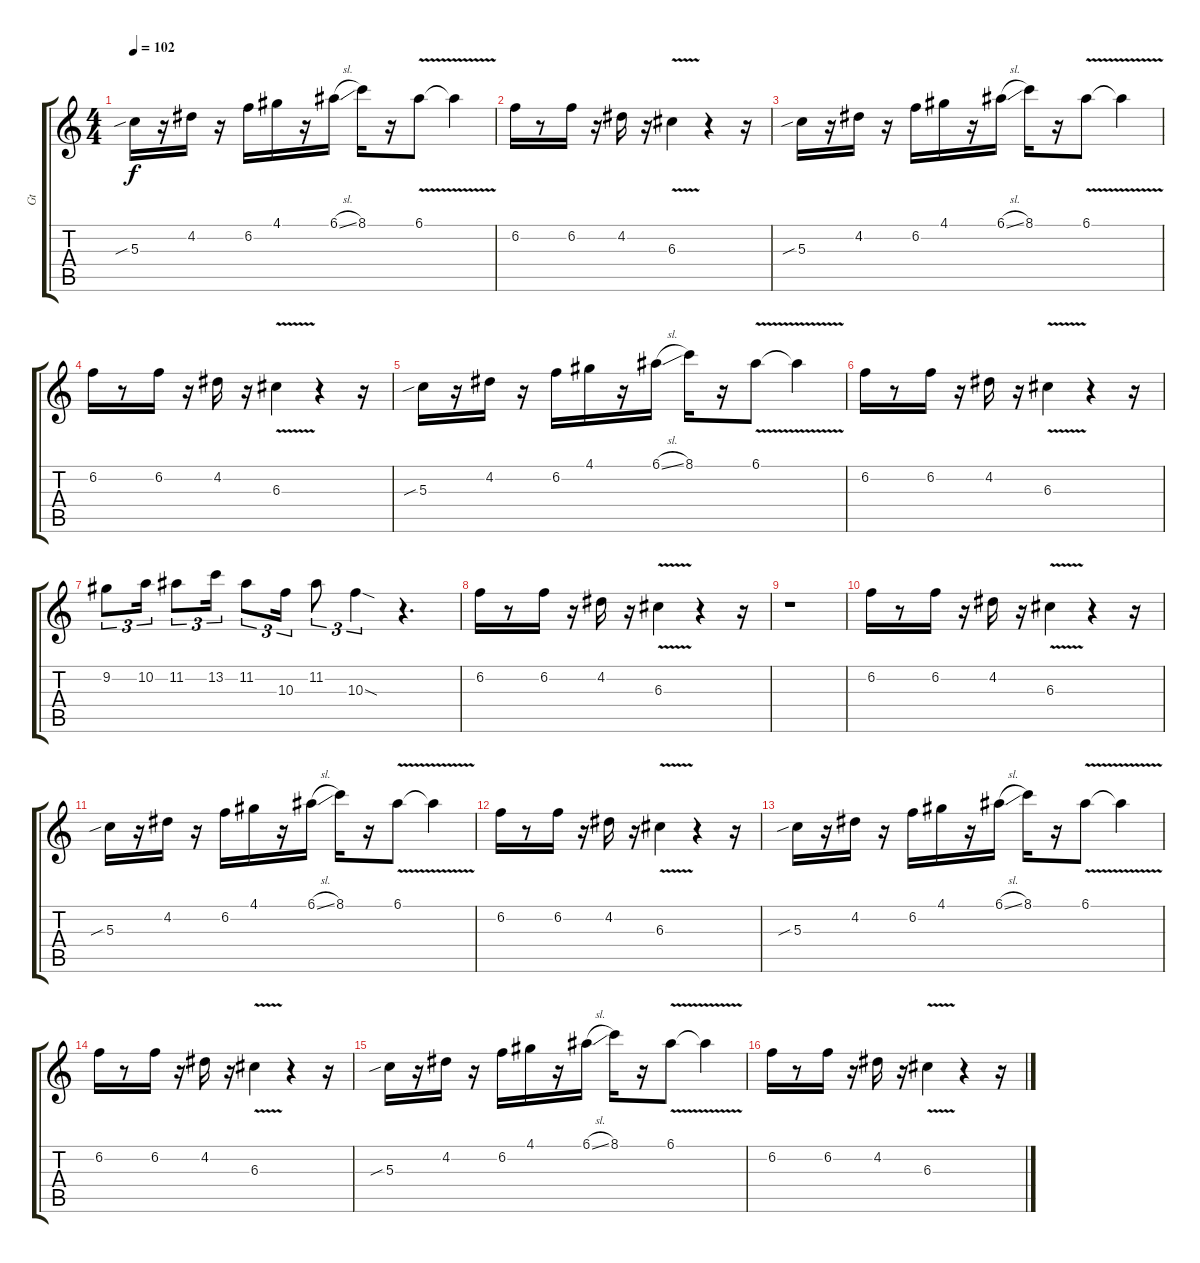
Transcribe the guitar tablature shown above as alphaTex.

\track ("Gt" "Gt") {instrument electricguitarjazz}
\staff {score tabs}
\tuning (E4 B3 G3 D3 A2 E2) {hide}
\ts (4 4)
\tempo 102
\clef g2
\ks c
5.3{sib}.16{dy f} r.16 4.2.16 r.16 6.2.16 4.1.16 r.16 6.1{sl}.16 8.1.16 r.16 6.1{v}.8 6.1{t}.4 |
6.2.16 r.8 6.2.16 r.16 4.2.16 r.16 6.3{v}.4 r.4 r.16 |
5.3{sib}.16 r.16 4.2.16 r.16 6.2.16 4.1.16 r.16 6.1{sl}.16 8.1.16 r.16 6.1{v}.8 6.1{t}.4 |
6.2.16 r.8 6.2.16 r.16 4.2.16 r.16 6.3{v}.4 r.4 r.16 |
5.3{sib}.16 r.16 4.2.16 r.16 6.2.16 4.1.16 r.16 6.1{sl}.16 8.1.16 r.16 6.1{v}.8 6.1{t}.4 |
6.2.16 r.8 6.2.16 r.16 4.2.16 r.16 6.3{v}.4 r.4 r.16 |
9.2.8{tu (3 2)} 10.2.16{tu (3 2)} 11.2.8{tu (3 2)} 13.2.16{tu (3 2)} 11.2.8{tu (3 2)} 10.3.16{tu (3 2)} 11.2.8{tu (3 2)} 10.3{sod}.4{tu (3 2)} r.4{d} |
6.2.16 r.8 6.2.16 r.16 4.2.16 r.16 6.3{v}.4 r.4 r.16 |
r.1 |
6.2.16 r.8 6.2.16 r.16 4.2.16 r.16 6.3{v}.4 r.4 r.16 |
5.3{sib}.16 r.16 4.2.16 r.16 6.2.16 4.1.16 r.16 6.1{sl}.16 8.1.16 r.16 6.1{v}.8 6.1{t}.4 |
6.2.16 r.8 6.2.16 r.16 4.2.16 r.16 6.3{v}.4 r.4 r.16 |
5.3{sib}.16 r.16 4.2.16 r.16 6.2.16 4.1.16 r.16 6.1{sl}.16 8.1.16 r.16 6.1{v}.8 6.1{t}.4 |
6.2.16 r.8 6.2.16 r.16 4.2.16 r.16 6.3{v}.4 r.4 r.16 |
5.3{sib}.16 r.16 4.2.16 r.16 6.2.16 4.1.16 r.16 6.1{sl}.16 8.1.16 r.16 6.1{v}.8 6.1{t}.4 |
6.2.16 r.8 6.2.16 r.16 4.2.16 r.16 6.3{v}.4 r.4 r.16
